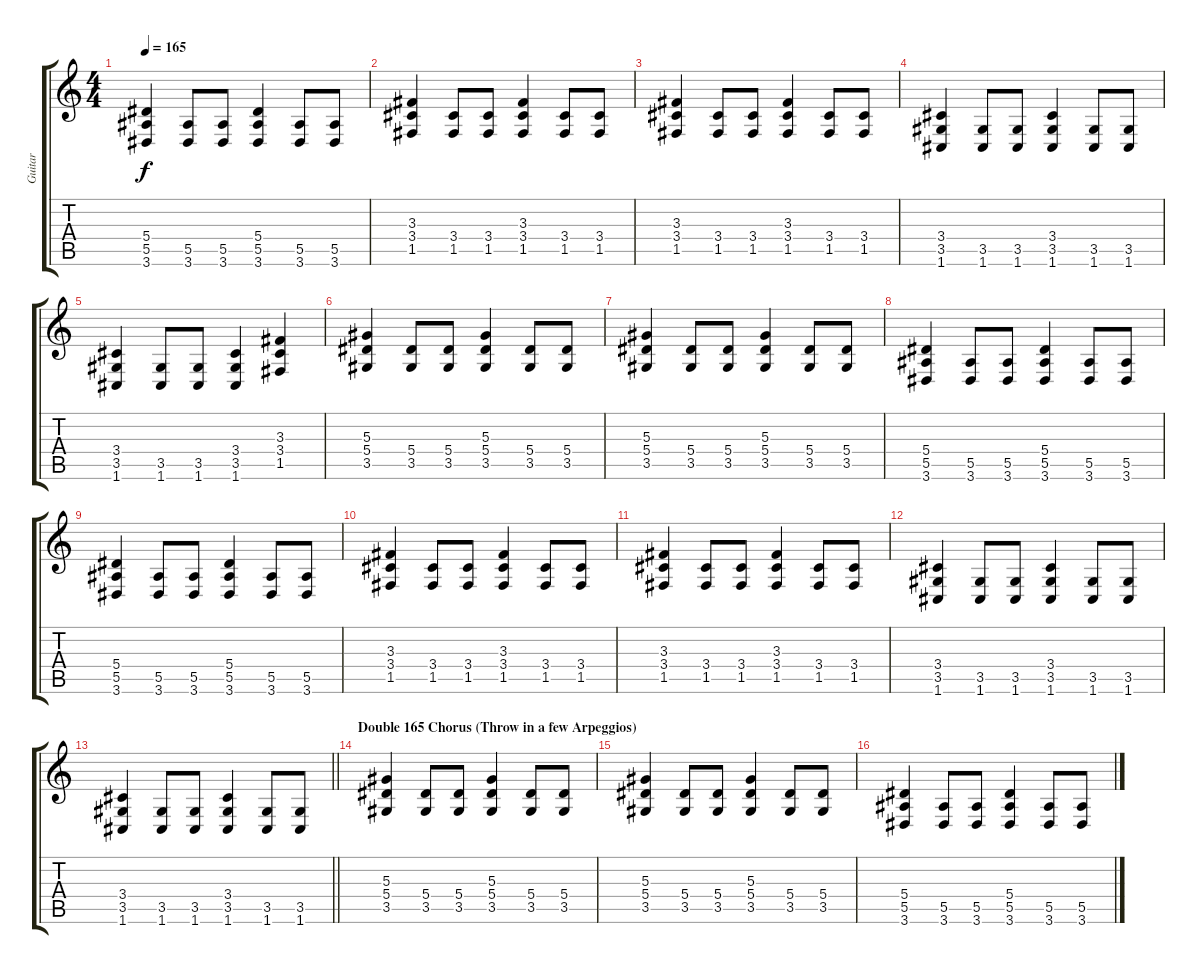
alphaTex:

\track ("Guitar" "Guitar") {instrument distortionguitar}
\staff {score tabs}
\tuning (C4 G3 Eb3 Bb2 F2 C2) {hide}
\ts (4 4)
\tempo 165
\clef g2
\ks c
(5.4 5.5 3.6).4{dy f} (5.5 3.6).8 (5.5 3.6).8 (5.4 5.5 3.6).4 (5.5 3.6).8 (5.5 3.6).8 |
(3.3 3.4 1.5).4 (3.4 1.5).8 (3.4 1.5).8 (3.3 3.4 1.5).4 (3.4 1.5).8 (3.4 1.5).8 |
(3.3 3.4 1.5).4 (3.4 1.5).8 (3.4 1.5).8 (3.3 3.4 1.5).4 (3.4 1.5).8 (3.4 1.5).8 |
(3.4 3.5 1.6).4 (3.5 1.6).8 (3.5 1.6).8 (3.4 3.5 1.6).4 (3.5 1.6).8 (3.5 1.6).8 |
(3.4 3.5 1.6).4 (3.5 1.6).8 (3.5 1.6).8 (3.4 3.5 1.6).4 (3.3 3.4 1.5).4 |
(5.3 5.4 3.5).4 (5.4 3.5).8 (5.4 3.5).8 (5.3 5.4 3.5).4 (5.4 3.5).8 (5.4 3.5).8 |
(5.3 5.4 3.5).4 (5.4 3.5).8 (5.4 3.5).8 (5.3 5.4 3.5).4 (5.4 3.5).8 (5.4 3.5).8 |
(5.4 5.5 3.6).4 (5.5 3.6).8 (5.5 3.6).8 (5.4 5.5 3.6).4 (5.5 3.6).8 (5.5 3.6).8 |
(5.4 5.5 3.6).4 (5.5 3.6).8 (5.5 3.6).8 (5.4 5.5 3.6).4 (5.5 3.6).8 (5.5 3.6).8 |
(3.3 3.4 1.5).4 (3.4 1.5).8 (3.4 1.5).8 (3.3 3.4 1.5).4 (3.4 1.5).8 (3.4 1.5).8 |
(3.3 3.4 1.5).4 (3.4 1.5).8 (3.4 1.5).8 (3.3 3.4 1.5).4 (3.4 1.5).8 (3.4 1.5).8 |
(3.4 3.5 1.6).4 (3.5 1.6).8 (3.5 1.6).8 (3.4 3.5 1.6).4 (3.5 1.6).8 (3.5 1.6).8 |
\barLineRight lightlight
(3.4 3.5 1.6).4 (3.5 1.6).8 (3.5 1.6).8 (3.4 3.5 1.6).4 (3.5 1.6).8 (3.5 1.6).8 |
\section ("" "Double 165 Chorus (Throw in a few Arpeggios)")
(5.3 5.4 3.5).4 (5.4 3.5).8 (5.4 3.5).8 (5.3 5.4 3.5).4 (5.4 3.5).8 (5.4 3.5).8 |
(5.3 5.4 3.5).4 (5.4 3.5).8 (5.4 3.5).8 (5.3 5.4 3.5).4 (5.4 3.5).8 (5.4 3.5).8 |
(5.4 5.5 3.6).4 (5.5 3.6).8 (5.5 3.6).8 (5.4 5.5 3.6).4 (5.5 3.6).8 (5.5 3.6).8
